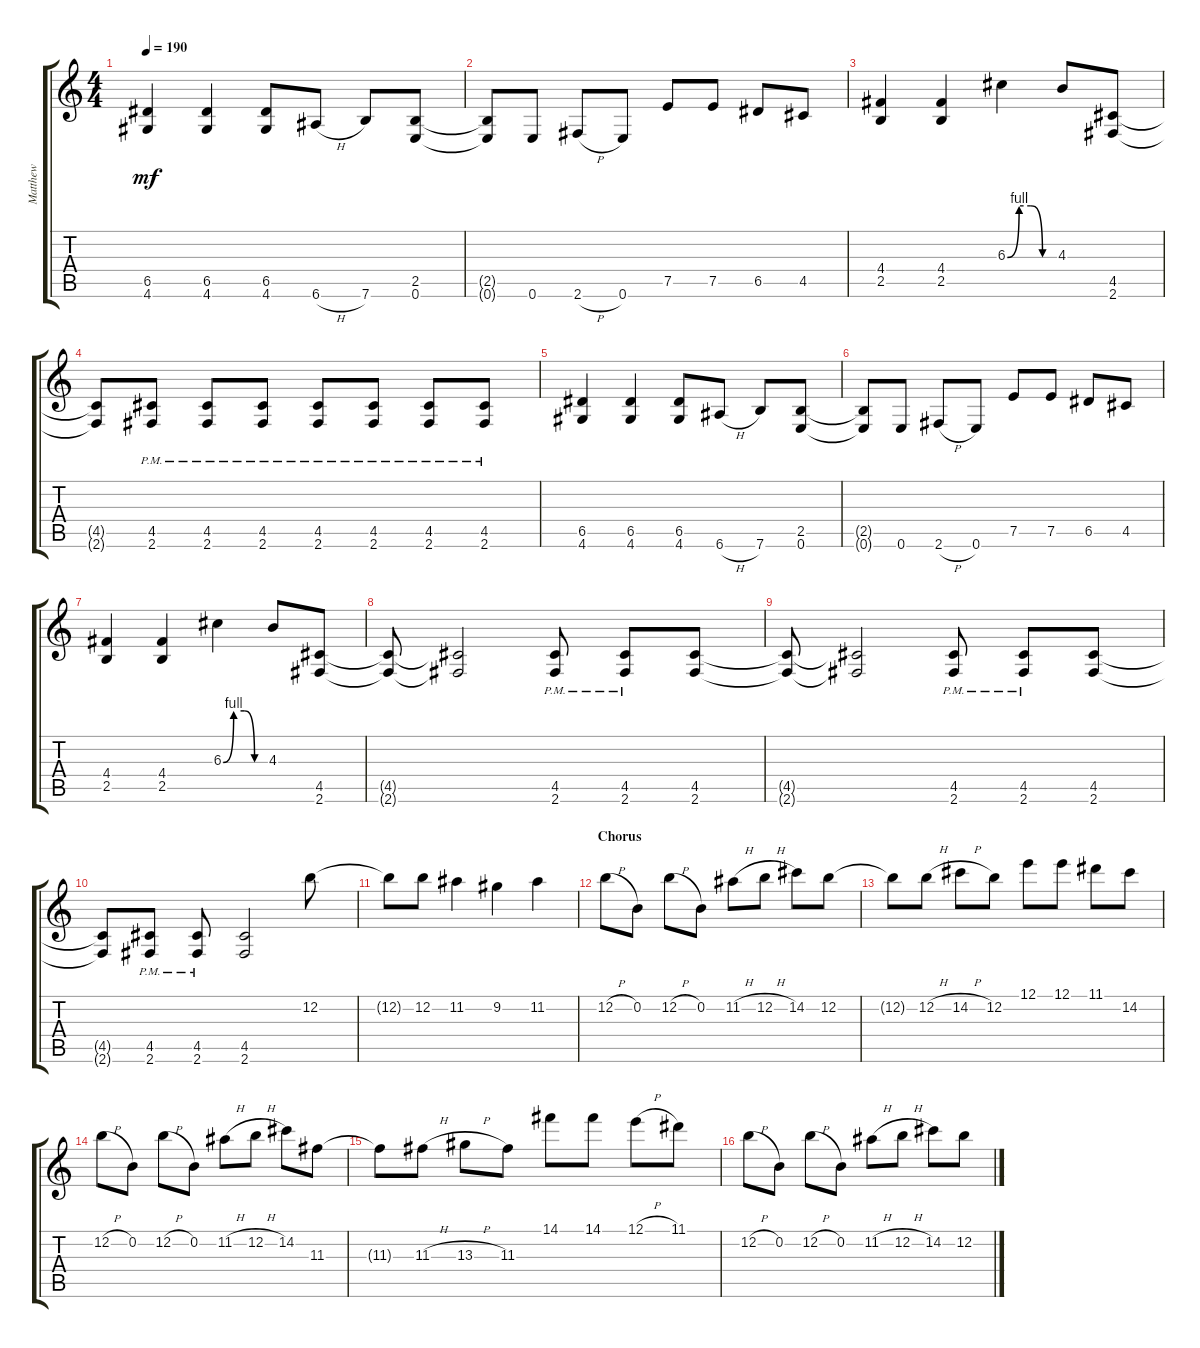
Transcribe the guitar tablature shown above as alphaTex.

\track ("Matthew" "Matthew") {instrument distortionguitar}
\staff {score tabs}
\tuning (E4 B3 G3 D3 A2 E2) {hide}
\ts (4 4)
\tempo 190
\clef g2
\ks c
(6.5 4.6).4{dy mf} (6.5 4.6).4 (6.5 4.6).8 6.6{h}.8 7.6.8 (2.5 0.6).8 |
(2.5{t} 0.6{t}).8 0.6.8 2.6{h}.8 0.6.8 7.5.8 7.5.8 6.5.8 4.5.8 |
(4.4 2.5).4 (4.4 2.5).4 6.3{be (custom 0 0 15 4 30 4 45 0 60 0)}.4 4.3.8 (4.5 2.6).8 |
(4.5{t} 2.6{t}).8 (4.5{pm} 2.6{pm}).8 (4.5{pm} 2.6{pm}).8 (4.5{pm} 2.6{pm}).8 (4.5{pm} 2.6{pm}).8 (4.5{pm} 2.6{pm}).8 (4.5{pm} 2.6{pm}).8 (4.5{pm} 2.6{pm}).8 |
(6.5 4.6).4 (6.5 4.6).4 (6.5 4.6).8 6.6{h}.8 7.6.8 (2.5 0.6).8 |
(2.5{t} 0.6{t}).8 0.6.8 2.6{h}.8 0.6.8 7.5.8 7.5.8 6.5.8 4.5.8 |
(4.4 2.5).4 (4.4 2.5).4 6.3{be (custom 0 0 15 4 30 4 45 0 60 0)}.4 4.3.8 (4.5 2.6).8 |
(4.5{t} 2.6{t}).8 (4.5{t} 2.6{t}).2 (4.5{pm} 2.6{pm}).8 (4.5{pm} 2.6{pm}).8 (4.5 2.6).8 |
(4.5{t} 2.6{t}).8 (4.5{t} 2.6{t}).2 (4.5{pm} 2.6{pm}).8 (4.5{pm} 2.6{pm}).8 (4.5 2.6).8 |
(4.5{t} 2.6{t}).8 (4.5{pm} 2.6{pm}).8 (4.5{pm} 2.6{pm}).8 (4.5 2.6).2 12.2.8 |
12.2{t}.8 12.2.8 11.2.4 9.2.4 11.2.4 |
\section ("" "Chorus")
12.2{h}.8 0.2.8 12.2{h}.8 0.2.8 11.2{h}.8 12.2{h}.8 14.2.8 12.2.8 |
12.2{t}.8 12.2{h}.8 14.2{h}.8 12.2.8 12.1.8 12.1.8 11.1.8 14.2.8 |
12.2{h}.8 0.2.8 12.2{h}.8 0.2.8 11.2{h}.8 12.2{h}.8 14.2.8 11.3.8 |
11.3{t}.8 11.3{h}.8 13.3{h}.8 11.3.8 14.1.8 14.1.8 12.1{h}.8 11.1.8 |
12.2{h}.8 0.2.8 12.2{h}.8 0.2.8 11.2{h}.8 12.2{h}.8 14.2.8 12.2.8
